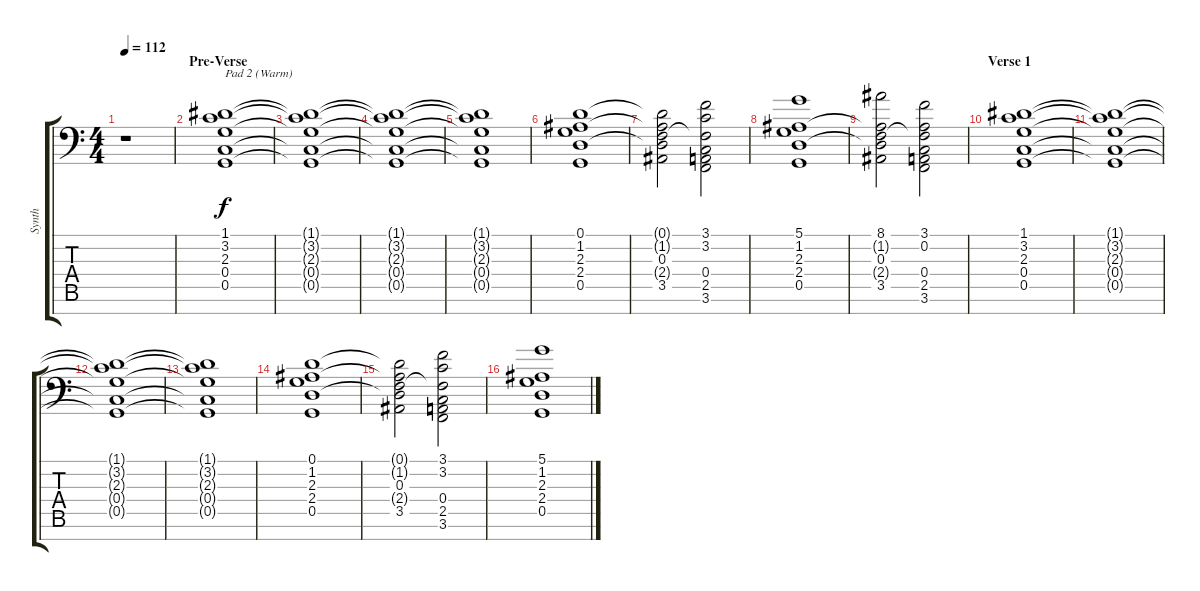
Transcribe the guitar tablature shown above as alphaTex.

\track ("Synth" "Synth") {instrument pad2warm}
\staff {score tabs}
\tuning (D4 A3 F3 C3 G2 D2 A1) {hide}
\ts (4 4)
\tempo 112
\clef f4
\ks c
r.1{dy f} |
\section ("" "Pre-Verse")
(1.1 3.2 2.3 0.4 0.5).1{txt "Pad 2 (Warm)" instrument pad2warm} |
(1.1{t} 3.2{t} 2.3{t} 0.4{t} 0.5{t}).1 |
(1.1{t} 3.2{t} 2.3{t} 0.4{t} 0.5{t}).1 |
(1.1{t} 3.2{t} 2.3{t} 0.4{t} 0.5{t}).1 |
(0.1 1.2 2.3 2.4 0.5).1 |
(0.1{t} 1.2{t} 0.3 2.4{t} 3.5).2 (3.1 3.2 0.3{t} 0.4 2.5 3.6).2 |
(5.1 1.2 2.3 2.4 0.5).1 |
(8.1 1.2{t} 0.3 2.4{t} 3.5).2 (3.1 0.2 0.3{t} 0.4 2.5 3.6).2 |
\section ("" "Verse 1")
(1.1 3.2 2.3 0.4 0.5).1 |
(1.1{t} 3.2{t} 2.3{t} 0.4{t} 0.5{t}).1 |
(1.1{t} 3.2{t} 2.3{t} 0.4{t} 0.5{t}).1 |
(1.1{t} 3.2{t} 2.3{t} 0.4{t} 0.5{t}).1 |
(0.1 1.2 2.3 2.4 0.5).1 |
(0.1{t} 1.2{t} 0.3 2.4{t} 3.5).2 (3.1 3.2 0.3{t} 0.4 2.5 3.6).2 |
(5.1 1.2 2.3 2.4 0.5).1
